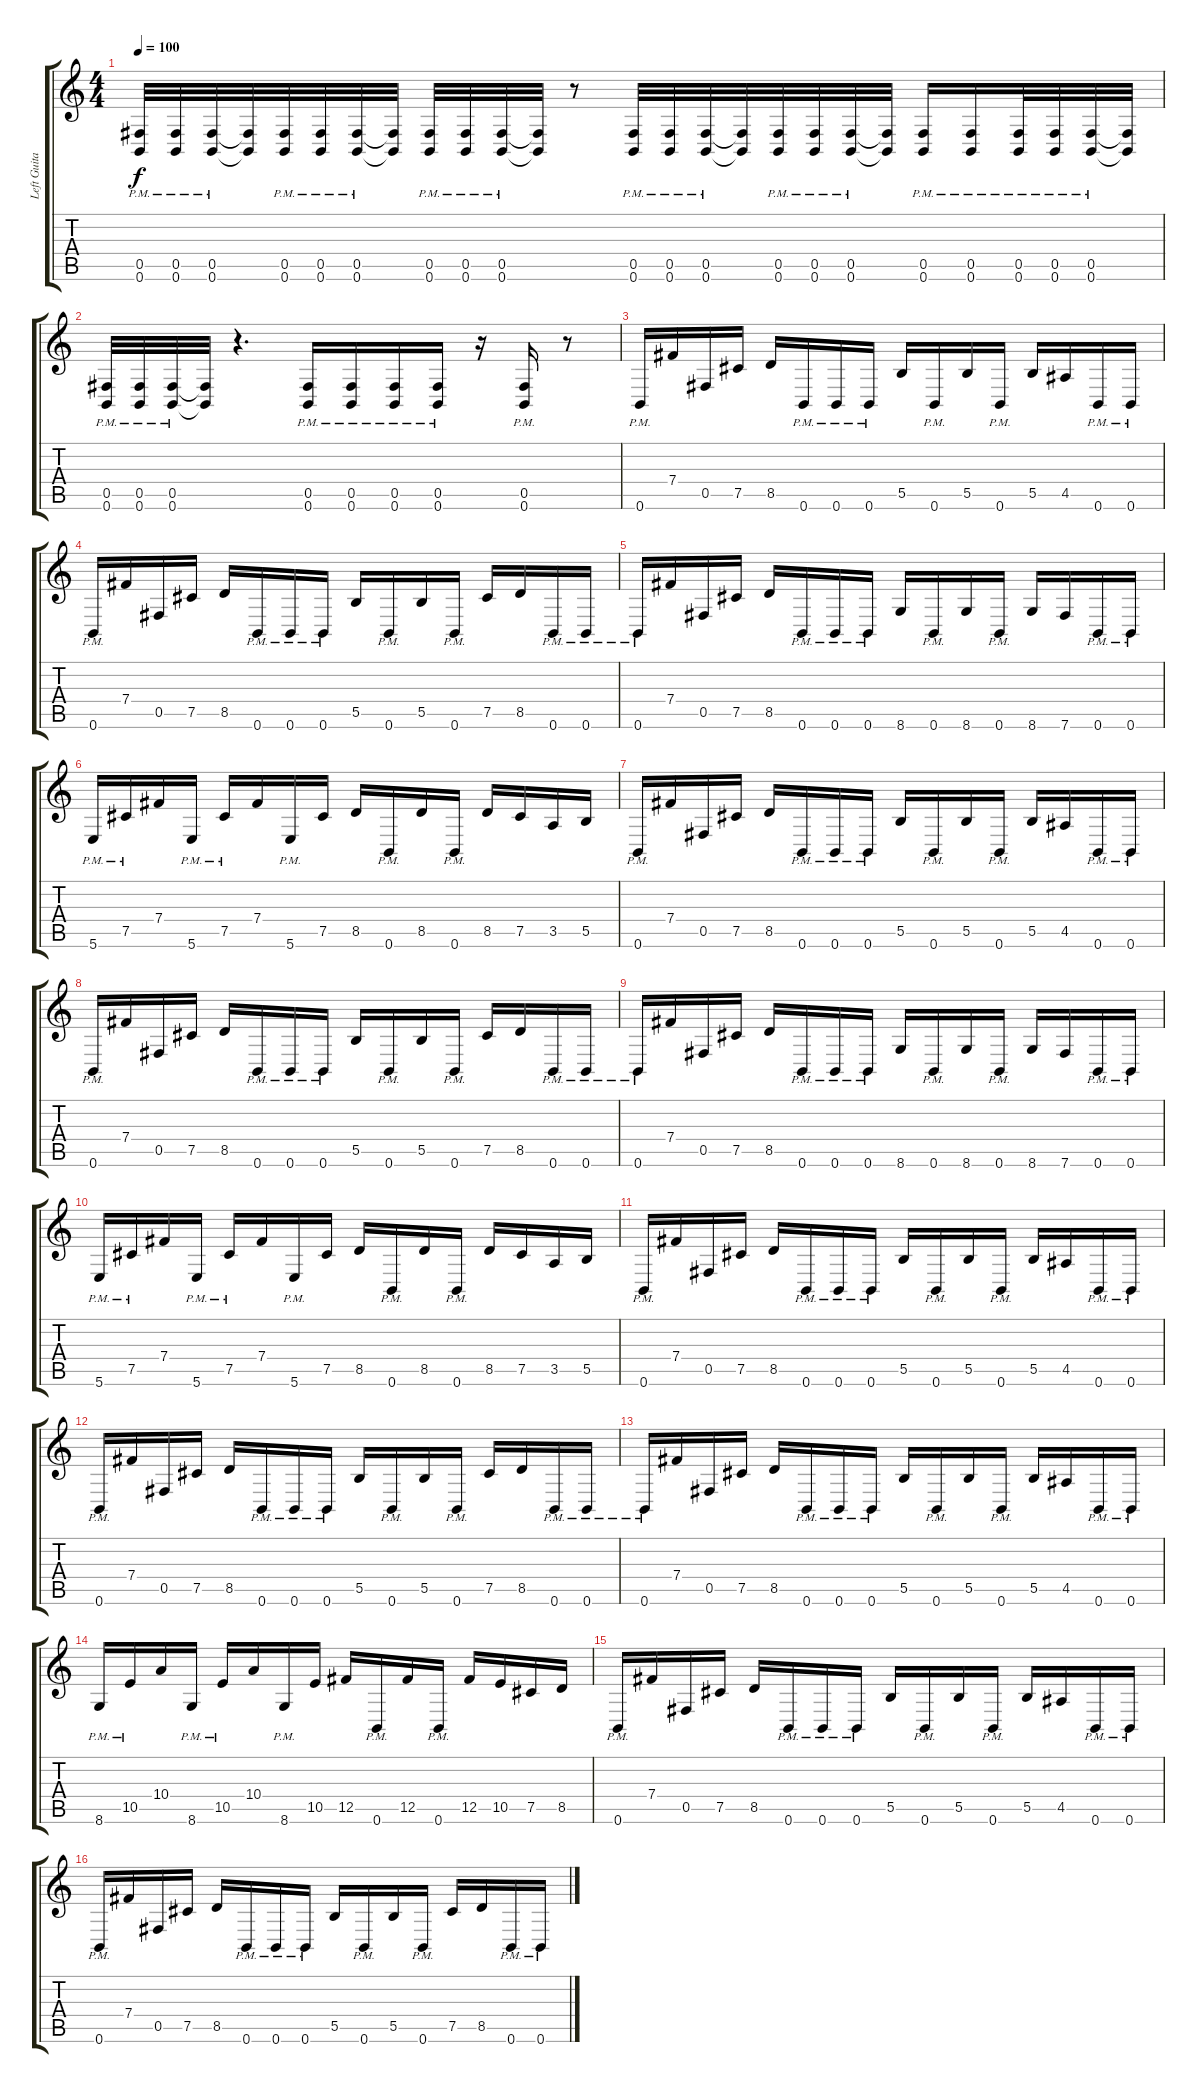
\track ("Left Guitar" "Left Guita") {instrument distortionguitar}
\staff {score tabs}
\tuning (Db4 Ab3 E3 B2 Gb2 B1) {hide}
\ts (4 4)
\tempo 100
\clef g2
\ks c
(0.5{pm} 0.6{pm}).32{dy f} (0.5{pm} 0.6{pm}).32 (0.5{pm} 0.6{pm}).32 (0.5{t} 0.6{t}).32 (0.5{pm} 0.6{pm}).32 (0.5{pm} 0.6{pm}).32 (0.5{pm} 0.6{pm}).32 (0.5{t} 0.6{t}).32 (0.5{pm} 0.6{pm}).32 (0.5{pm} 0.6{pm}).32 (0.5{pm} 0.6{pm}).32 (0.5{t} 0.6{t}).32 r.8 (0.5{pm} 0.6{pm}).32 (0.5{pm} 0.6{pm}).32 (0.5{pm} 0.6{pm}).32 (0.5{t} 0.6{t}).32 (0.5{pm} 0.6{pm}).32 (0.5{pm} 0.6{pm}).32 (0.5{pm} 0.6{pm}).32 (0.5{t} 0.6{t}).32 (0.5{pm} 0.6{pm}).16 (0.5{pm} 0.6{pm}).16 (0.5{pm} 0.6{pm}).32 (0.5{pm} 0.6{pm}).32 (0.5{pm} 0.6{pm}).32 (0.5{t} 0.6{t}).32 |
(0.5{pm} 0.6{pm}).32 (0.5{pm} 0.6{pm}).32 (0.5{pm} 0.6{pm}).32 (0.5{t} 0.6{t}).32 r.4{d} (0.5{pm} 0.6{pm}).16 (0.5{pm} 0.6{pm}).16 (0.5{pm} 0.6{pm}).16 (0.5{pm} 0.6{pm}).16 r.16 (0.5{pm} 0.6{pm}).16 r.8 |
0.6{pm}.16 7.4.16 0.5.16 7.5.16 8.5.16 0.6{pm}.16 0.6{pm}.16 0.6{pm}.16 5.5.16 0.6{pm}.16 5.5.16 0.6{pm}.16 5.5.16 4.5.16 0.6{pm}.16 0.6{pm}.16 |
0.6{pm}.16 7.4.16 0.5.16 7.5.16 8.5.16 0.6{pm}.16 0.6{pm}.16 0.6{pm}.16 5.5.16 0.6{pm}.16 5.5.16 0.6{pm}.16 7.5.16 8.5.16 0.6{pm}.16 0.6{pm}.16 |
0.6{pm}.16 7.4.16 0.5.16 7.5.16 8.5.16 0.6{pm}.16 0.6{pm}.16 0.6{pm}.16 8.6.16 0.6{pm}.16 8.6.16 0.6{pm}.16 8.6.16 7.6.16 0.6{pm}.16 0.6{pm}.16 |
5.6{pm}.16 7.5{pm}.16 7.4.16 5.6{pm}.16 7.5{pm}.16 7.4.16 5.6{pm}.16 7.5.16 8.5.16 0.6{pm}.16 8.5.16 0.6{pm}.16 8.5.16 7.5.16 3.5.16 5.5.16 |
0.6{pm}.16 7.4.16 0.5.16 7.5.16 8.5.16 0.6{pm}.16 0.6{pm}.16 0.6{pm}.16 5.5.16 0.6{pm}.16 5.5.16 0.6{pm}.16 5.5.16 4.5.16 0.6{pm}.16 0.6{pm}.16 |
0.6{pm}.16 7.4.16 0.5.16 7.5.16 8.5.16 0.6{pm}.16 0.6{pm}.16 0.6{pm}.16 5.5.16 0.6{pm}.16 5.5.16 0.6{pm}.16 7.5.16 8.5.16 0.6{pm}.16 0.6{pm}.16 |
0.6{pm}.16 7.4.16 0.5.16 7.5.16 8.5.16 0.6{pm}.16 0.6{pm}.16 0.6{pm}.16 8.6.16 0.6{pm}.16 8.6.16 0.6{pm}.16 8.6.16 7.6.16 0.6{pm}.16 0.6{pm}.16 |
5.6{pm}.16 7.5{pm}.16 7.4.16 5.6{pm}.16 7.5{pm}.16 7.4.16 5.6{pm}.16 7.5.16 8.5.16 0.6{pm}.16 8.5.16 0.6{pm}.16 8.5.16 7.5.16 3.5.16 5.5.16 |
0.6{pm}.16 7.4.16 0.5.16 7.5.16 8.5.16 0.6{pm}.16 0.6{pm}.16 0.6{pm}.16 5.5.16 0.6{pm}.16 5.5.16 0.6{pm}.16 5.5.16 4.5.16 0.6{pm}.16 0.6{pm}.16 |
0.6{pm}.16 7.4.16 0.5.16 7.5.16 8.5.16 0.6{pm}.16 0.6{pm}.16 0.6{pm}.16 5.5.16 0.6{pm}.16 5.5.16 0.6{pm}.16 7.5.16 8.5.16 0.6{pm}.16 0.6{pm}.16 |
0.6{pm}.16 7.4.16 0.5.16 7.5.16 8.5.16 0.6{pm}.16 0.6{pm}.16 0.6{pm}.16 5.5.16 0.6{pm}.16 5.5.16 0.6{pm}.16 5.5.16 4.5.16 0.6{pm}.16 0.6{pm}.16 |
8.6{pm}.16 10.5{pm}.16 10.4.16 8.6{pm}.16 10.5{pm}.16 10.4.16 8.6{pm}.16 10.5.16 12.5.16 0.6{pm}.16 12.5.16 0.6{pm}.16 12.5.16 10.5.16 7.5.16 8.5.16 |
0.6{pm}.16 7.4.16 0.5.16 7.5.16 8.5.16 0.6{pm}.16 0.6{pm}.16 0.6{pm}.16 5.5.16 0.6{pm}.16 5.5.16 0.6{pm}.16 5.5.16 4.5.16 0.6{pm}.16 0.6{pm}.16 |
0.6{pm}.16 7.4.16 0.5.16 7.5.16 8.5.16 0.6{pm}.16 0.6{pm}.16 0.6{pm}.16 5.5.16 0.6{pm}.16 5.5.16 0.6{pm}.16 7.5.16 8.5.16 0.6{pm}.16 0.6{pm}.16
